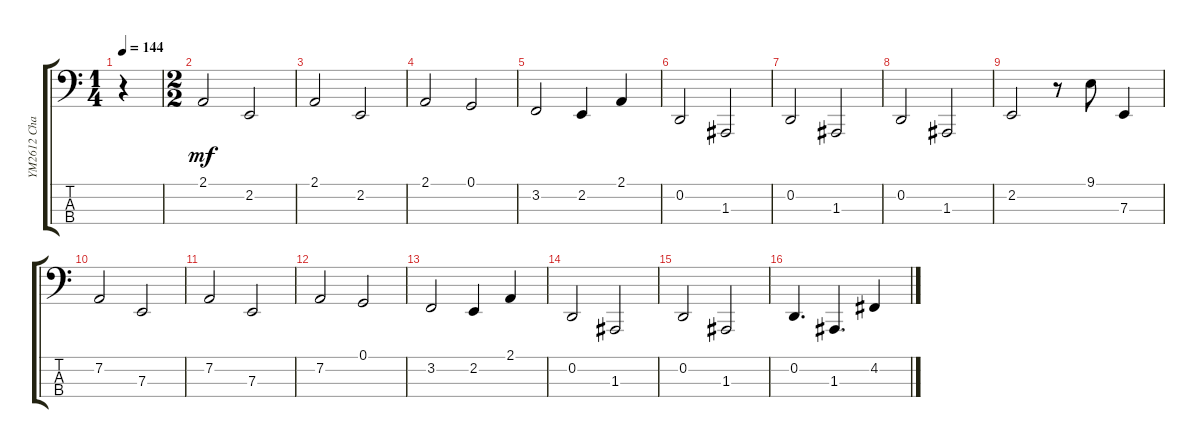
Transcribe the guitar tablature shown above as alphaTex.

\track ("YM2612 Channel 0" "YM2612 Cha") {instrument lead6voice}
\staff {score tabs}
\tuning (G2 D2 A1 E1) {hide}
\ts (1 4)
\tempo 144
\clef f4
\ks c
r.4{dy mf instrument lead6voice} |
\ts (2 2)
2.1.2 2.2.2 |
2.1.2 2.2.2 |
2.1.2 0.1.2 |
3.2.2 2.2.4 2.1.4 |
0.2.2 1.3.2 |
0.2.2 1.3.2 |
0.2.2 1.3.2 |
2.2.2 r.8 9.1.8 7.3.4 |
7.2.2 7.3.2 |
7.2.2 7.3.2 |
7.2.2 0.1.2 |
3.2.2 2.2.4 2.1.4 |
0.2.2 1.3.2 |
0.2.2 1.3.2 |
0.2.4{d} 1.3.4{d} 4.2.4
